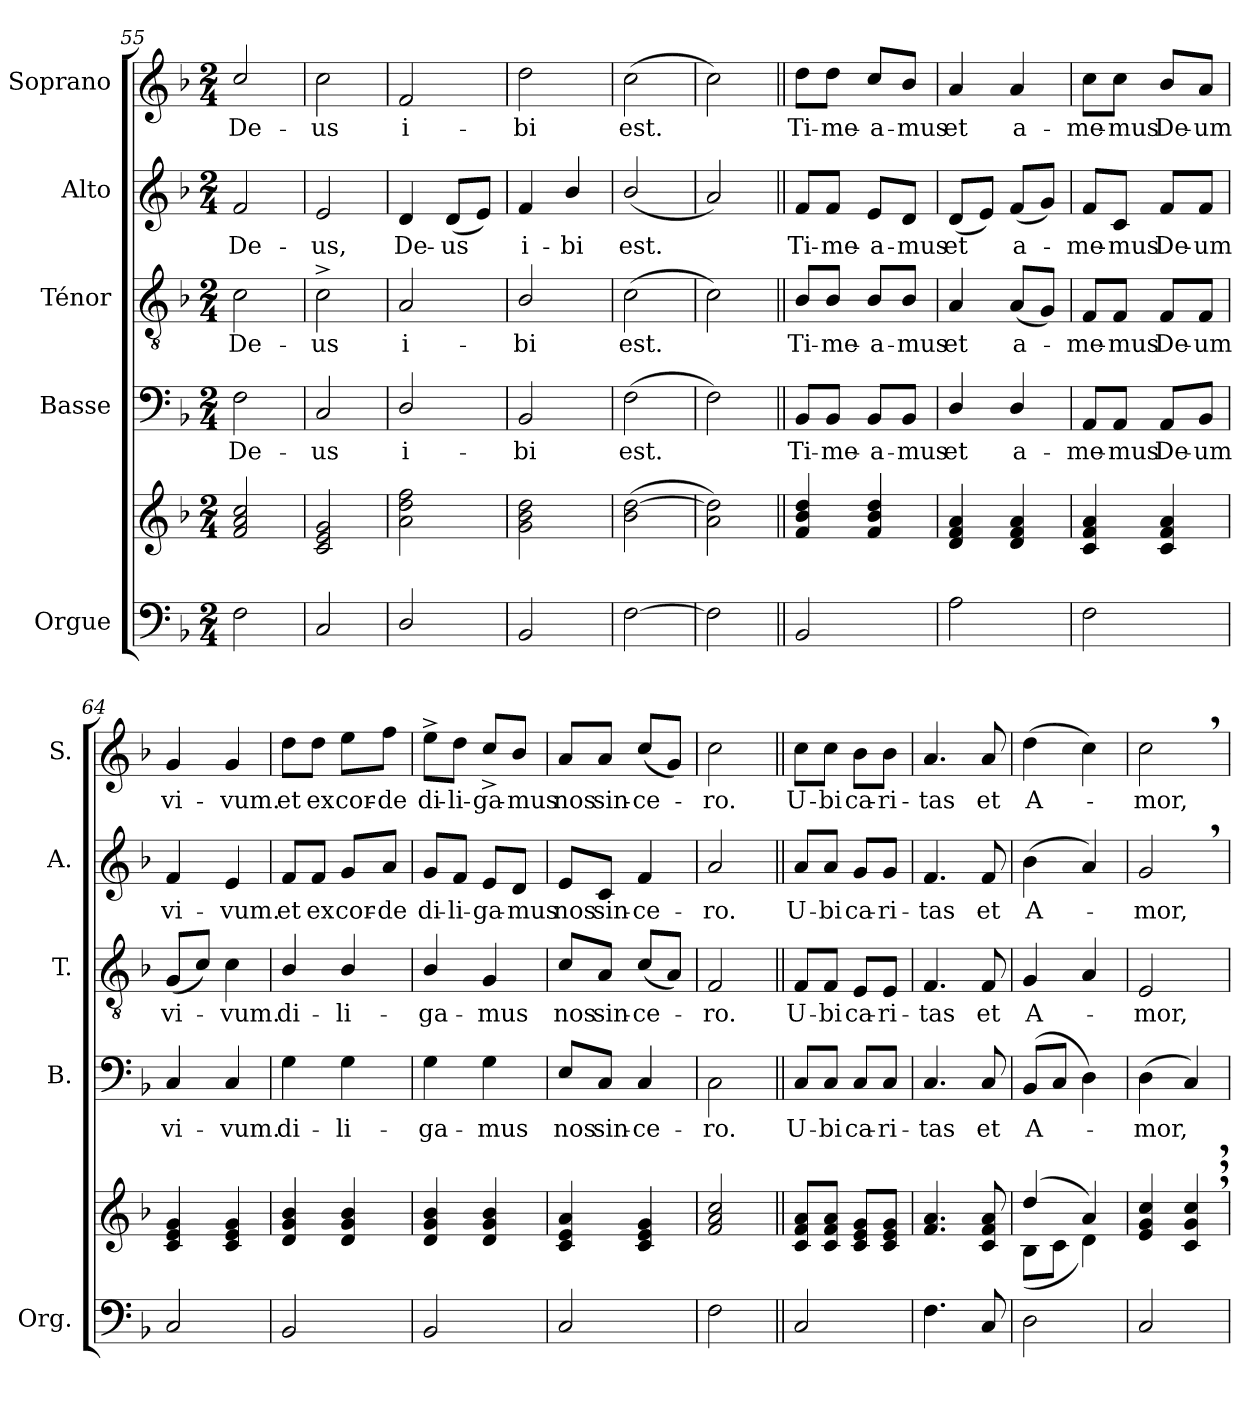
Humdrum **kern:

**kern	**kern	**kern	**text	**kern	**text	**kern	**text	**kern	**text
*part5	*part5	*part4	*part4	*part3	*part3	*part2	*part2	*part1	*part1
*staff6	*staff5	*staff4	*staff4	*staff3	*staff3	*staff2	*staff2	*staff1	*staff1
*I"Orgue	*	*I"Basse	*	*I"Ténor	*	*I"Alto	*	*I"Soprano	*
*I'Org.	*	*I'B.	*	*I'T.	*	*I'A.	*	*I'S.	*
*clefF4	*clefG2	*clefF4	*	*clefGv2	*	*clefG2	*	*clefG2	*
*k[b-]	*k[b-]	*k[b-]	*	*k[b-]	*	*k[b-]	*	*k[b-]	*
*M2/4	*M2/4	*M2/4	*	*M2/4	*	*M2/4	*	*M2/4	*
=55	=55	=55	=55	=55	=55	=55	=55	=55	=55
!	!	!	!LO:LY:b	!	!LO:LY:b	!	!LO:LY:b	!	!LO:LY:b
2F\	2f/ 2a/ 2cc/	2F\	De-	2c\	De-	2f/	De-	2cc/	De-
=56	=56	=56	=56	=56	=56	=56	=56	=56	=56
!	!	!	!LO:LY:b	!	!LO:LY:b	!	!LO:LY:b	!	!LO:LY:b
2C/	2c/ 2e/ 2g/	2C/	-us	2c^>\	-us	2e/	-us,	2cc\	-us
=57	=57	=57	=57	=57	=57	=57	=57	=57	=57
!	!	!	!LO:LY:b	!	!LO:LY:b	!	!LO:LY:b	!	!LO:LY:b
2D/	2a\ 2dd\ 2ff\	2D/	i-	2A/	i-	4d/	De-	2f/	i-
!	!	!	!	!	!	!	!LO:LY:b	!	!
.	.	.	.	.	.	(<8d/L	-us	.	.
.	.	.	.	.	.	8e/J)	.	.	.
!!LO:LB:g=z
=58	=58	=58	=58	=58	=58	=58	=58	=58	=58
!	!	!	!LO:LY:b	!	!LO:LY:b	!	!LO:LY:b	!	!LO:LY:b
2BB-/	2g\ 2b-\ 2dd\	2BB-/	-bi	2B-/	-bi	4f/	i-	2dd\	-bi
!	!	!	!	!	!	!	!LO:LY:b	!	!
.	.	.	.	.	.	4b-/	-bi	.	.
=59	=59	=59	=59	=59	=59	=59	=59	=59	=59
!	!	!	!LO:LY:b	!	!LO:LY:b	!	!LO:LY:b	!	!LO:LY:b
[2F\	(<2b-\ [2dd\	(2F\	est.	(2c\	est.	(<2b-/	est.	(2cc\	est.
=60	=60	=60	=60	=60	=60	=60	=60	=60	=60
2F\]	2a\ 2dd\])	2F\)	.	2c\)	.	2a/)	.	2cc\)	.
!!LO:PB:g=z
=61||	=61||	=61||	=61||	=61||	=61||	=61||	=61||	=61||	=61||
!	!	!	!LO:LY:b	!	!LO:LY:b	!	!LO:LY:b	!	!LO:LY:b
2BB-/	4f/ 4b-/ 4dd/	8BB-/L	Ti-	8B-/L	Ti-	8f/L	Ti-	8dd\L	Ti-
!	!	!	!LO:LY:b	!	!LO:LY:b	!	!LO:LY:b	!	!LO:LY:b
.	.	8BB-/J	-me-	8B-/J	-me-	8f/J	-me-	8dd\J	-me-
!	!	!	!LO:LY:b	!	!LO:LY:b	!	!LO:LY:b	!	!LO:LY:b
.	4f/ 4b-/ 4dd/	8BB-/L	-a-	8B-/L	-a-	8e/L	-a-	8cc/L	-a-
!	!	!	!LO:LY:b	!	!LO:LY:b	!	!LO:LY:b	!	!LO:LY:b
.	.	8BB-/J	-mus	8B-/J	-mus	8d/J	-mus	8b-/J	-mus
=62	=62	=62	=62	=62	=62	=62	=62	=62	=62
!	!	!	!LO:LY:b	!	!LO:LY:b	!	!LO:LY:b	!	!LO:LY:b
2A\	4d/ 4f/ 4a/	4D/	et	4A/	et	(<8d/L	et	4a/	et
.	.	.	.	.	.	8e/J)	.	.	.
!	!	!	!LO:LY:b	!	!LO:LY:b	!	!LO:LY:b	!	!LO:LY:b
.	4d/ 4f/ 4a/	4D/	a-	(<8A/L	a-	(<8f/L	a-	4a/	a-
.	.	.	.	8G/J)	.	8g/J)	.	.	.
=63	=63	=63	=63	=63	=63	=63	=63	=63	=63
!	!	!	!LO:LY:b	!	!LO:LY:b	!	!LO:LY:b	!	!LO:LY:b
2F\	4c/ 4f/ 4a/	8AA/L	-me-	8F/L	-me-	8f/L	-me-	8cc\L	-me-
!	!	!	!LO:LY:b	!	!LO:LY:b	!	!LO:LY:b	!	!LO:LY:b
.	.	8AA/J	-mus	8F/J	-mus	8c/J	-mus	8cc\J	-mus
!	!	!	!LO:LY:b	!	!LO:LY:b	!	!LO:LY:b	!	!LO:LY:b
.	4c/ 4f/ 4a/	8AA/L	De-	8F/L	De-	8f/L	De-	8b-/L	De-
!	!	!	!LO:LY:b	!	!LO:LY:b	!	!LO:LY:b	!	!LO:LY:b
.	.	8BB-/J	-um	8F/J	-um	8f/J	-um	8a/J	-um
=64	=64	=64	=64	=64	=64	=64	=64	=64	=64
!	!	!	!LO:LY:b	!	!LO:LY:b	!	!LO:LY:b	!	!LO:LY:b
2C/	4c/ 4e/ 4g/	4C/	vi-	(<8G/L	vi-	4f/	vi-	4g/	vi-
.	.	.	.	8c/J)	.	.	.	.	.
!	!	!	!LO:LY:b	!	!LO:LY:b	!	!LO:LY:b	!	!LO:LY:b
.	4c/ 4e/ 4g/	4C/	-vum.	4c\	-vum.	4e/	-vum.	4g/	-vum.
!!LO:LB:g=z
=65	=65	=65	=65	=65	=65	=65	=65	=65	=65
!	!	!	!LO:LY:b	!	!LO:LY:b	!	!LO:LY:b	!	!LO:LY:b
2BB-/	4d/ 4g/ 4b-/	4G\	di-	4B-/	di-	8f/L	et	8dd\L	et
!	!	!	!	!	!	!	!LO:LY:b	!	!LO:LY:b
.	.	.	.	.	.	8f/J	ex	8dd\J	ex
!	!	!	!LO:LY:b	!	!LO:LY:b	!	!LO:LY:b	!	!LO:LY:b
.	4d/ 4g/ 4b-/	4G\	-li-	4B-/	-li-	8g/L	cor-	8ee\L	cor-
!	!	!	!	!	!	!	!LO:LY:b	!	!LO:LY:b
.	.	.	.	.	.	8a/J	-de	8ff\J	-de
=66	=66	=66	=66	=66	=66	=66	=66	=66	=66
!	!	!	!LO:LY:b	!	!LO:LY:b	!	!LO:LY:b	!	!LO:LY:b
2BB-/	4d/ 4g/ 4b-/	4G\	-ga-	4B-/	-ga-	8g/L	di-	8ee^>\L	di-
!	!	!	!	!	!	!	!LO:LY:b	!	!LO:LY:b
.	.	.	.	.	.	8f/J	-li-	8dd\J	-li-
!	!	!	!LO:LY:b	!	!LO:LY:b	!	!LO:LY:b	!	!LO:LY:b
.	4d/ 4g/ 4b-/	4G\	-mus	4G/	-mus	8e/L	-ga-	8cc^</L	-ga-
!	!	!	!	!	!	!	!LO:LY:b	!	!LO:LY:b
.	.	.	.	.	.	8d/J	-mus	8b-/J	-mus
=67	=67	=67	=67	=67	=67	=67	=67	=67	=67
!	!	!	!LO:LY:b	!	!LO:LY:b	!	!LO:LY:b	!	!LO:LY:b
2C/	4c/ 4e/ 4a/	8E/L	nos	8c/L	nos	8e/L	nos	8a/L	nos
!	!	!	!LO:LY:b	!	!LO:LY:b	!	!LO:LY:b	!	!LO:LY:b
.	.	8C/J	sin-	8A/J	sin-	8c/J	sin-	8a/J	sin-
!	!	!	!LO:LY:b	!	!LO:LY:b	!	!LO:LY:b	!	!LO:LY:b
.	4c/ 4e/ 4g/	4C/	-ce-	(<8c/L	-ce-	4f/	-ce-	(<8cc/L	-ce-
.	.	.	.	8A/J)	.	.	.	8g/J)	.
=68	=68	=68	=68	=68	=68	=68	=68	=68	=68
!	!	!	!LO:LY:b	!	!LO:LY:b	!	!LO:LY:b	!	!LO:LY:b
2F\	2f/ 2a/ 2cc/	2C\	-ro.	2F/	-ro.	2a/	-ro.	2cc\	-ro.
!!LO:PB:g=z
=69||	=69||	=69||	=69||	=69||	=69||	=69||	=69||	=69||	=69||
!	!	!	!LO:LY:b	!	!LO:LY:b	!	!LO:LY:b	!	!LO:LY:b
2C/	8c/ 8f/ 8a/L	8C/L	U-	8F/L	U-	8a/L	U-	8cc\L	U-
!	!	!	!LO:LY:b	!	!LO:LY:b	!	!LO:LY:b	!	!LO:LY:b
.	8c/ 8f/ 8a/J	8C/J	-bi	8F/J	-bi	8a/J	-bi	8cc\J	-bi
!	!	!	!LO:LY:b	!	!LO:LY:b	!	!LO:LY:b	!	!LO:LY:b
.	8c/ 8e/ 8g/L	8C/L	ca-	8E/L	ca-	8g/L	ca-	8b-\L	ca-
!	!	!	!LO:LY:b	!	!LO:LY:b	!	!LO:LY:b	!	!LO:LY:b
.	8c/ 8e/ 8g/J	8C/J	-ri-	8E/J	-ri-	8g/J	-ri-	8b-\J	-ri-
=70	=70	=70	=70	=70	=70	=70	=70	=70	=70
!	!	!	!LO:LY:b	!	!LO:LY:b	!	!LO:LY:b	!	!LO:LY:b
4.F\	4.f/ 4.a/	4.C/	-tas	4.F/	-tas	4.f/	-tas	4.a/	-tas
!	!	!	!LO:LY:b	!	!LO:LY:b	!	!LO:LY:b	!	!LO:LY:b
8C/	8c/ 8f/ 8a/	8C/	et	8F/	et	8f/	et	8a/	et
=71	=71	=71	=71	=71	=71	=71	=71	=71	=71
*	*^	*	*	*	*	*	*	*	*
!	!	!	!	!LO:LY:b	!	!LO:LY:b	!	!LO:LY:b	!	!LO:LY:b
2D\	(4dd/	(8B-\L	(8BB-/L	A-	4G/	A-	(4b-\	A-	(4dd\	A-
.	.	8c\J	8C/J	.	.	.	.	.	.	.
.	4a/)	4d\)	4D\)	.	4A/	.	4a/)	.	4cc\)	.
=72	=72	=72	=72	=72	=72	=72	=72	=72	=72	=72
!	!	!	!	!LO:LY:b	!	!LO:LY:b	!	!LO:LY:b	!	!LO:LY:b
*	*v	*v	*	*	*	*	*	*	*	*
2C/	4e/ 4g/ 4cc/	(4D\	-mor,	2E/	-mor,	2g,/	-mor,	2cc,\	-mor,
.	4c/, 4g/, 4cc/,	4C/)	.	.	.	.	.	.	.
=	=	=	=	=	=	=	=	=	=
*-	*-	*-	*-	*-	*-	*-	*-	*-	*-
